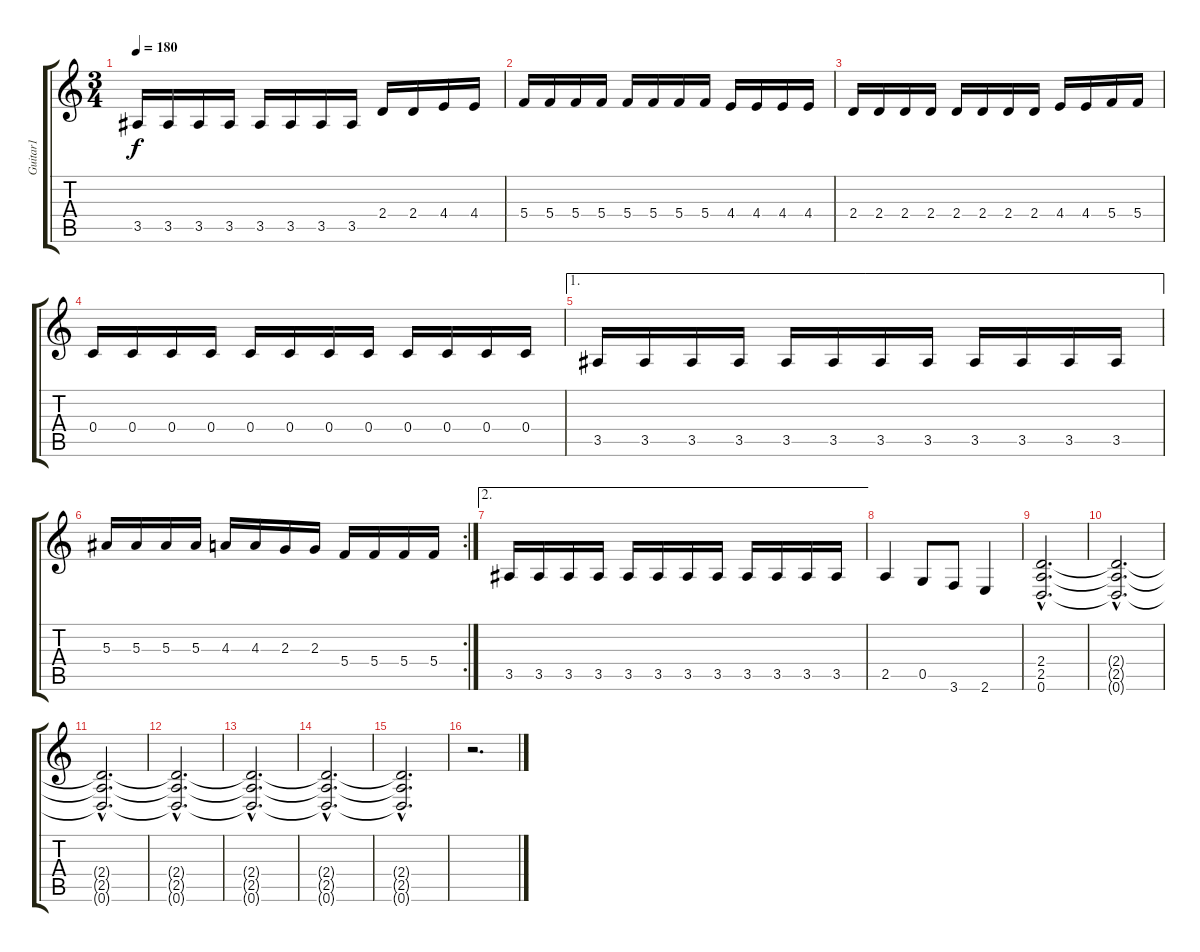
\track ("Guitar1" "Guitar1") {instrument distortionguitar}
\staff {score tabs}
\tuning (D4 A3 F3 C3 G2 D2) {hide}
\ts (3 4)
\tempo 180
\clef g2
\ks c
3.5.16{dy f} 3.5.16 3.5.16 3.5.16 3.5.16 3.5.16 3.5.16 3.5.16 2.4.16 2.4.16 4.4.16 4.4.16 |
5.4.16 5.4.16 5.4.16 5.4.16 5.4.16 5.4.16 5.4.16 5.4.16 4.4.16 4.4.16 4.4.16 4.4.16 |
2.4.16 2.4.16 2.4.16 2.4.16 2.4.16 2.4.16 2.4.16 2.4.16 4.4.16 4.4.16 5.4.16 5.4.16 |
0.4.16 0.4.16 0.4.16 0.4.16 0.4.16 0.4.16 0.4.16 0.4.16 0.4.16 0.4.16 0.4.16 0.4.16 |
\ae 1
3.5.16 3.5.16 3.5.16 3.5.16 3.5.16 3.5.16 3.5.16 3.5.16 3.5.16 3.5.16 3.5.16 3.5.16 |
\rc 2
5.3.16 5.3.16 5.3.16 5.3.16 4.3.16 4.3.16 2.3.16 2.3.16 5.4.16 5.4.16 5.4.16 5.4.16 |
\ae 2
3.5.16 3.5.16 3.5.16 3.5.16 3.5.16 3.5.16 3.5.16 3.5.16 3.5.16 3.5.16 3.5.16 3.5.16 |
2.5.4 0.5.8 3.6.8 2.6.4 |
(2.4{hac} 2.5{hac} 0.6{hac}).2{d} |
(2.4{hac t} 2.5{hac t} 0.6{hac t}).2{d} |
(2.4{hac t} 2.5{hac t} 0.6{hac t}).2{d} |
(2.4{hac t} 2.5{hac t} 0.6{hac t}).2{d volume 0} |
(2.4{hac t} 2.5{hac t} 0.6{hac t}).2{d} |
(2.4{hac t} 2.5{hac t} 0.6{hac t}).2{d} |
(2.4{hac t} 2.5{hac t} 0.6{hac t}).2{d} |
r.2{d}
